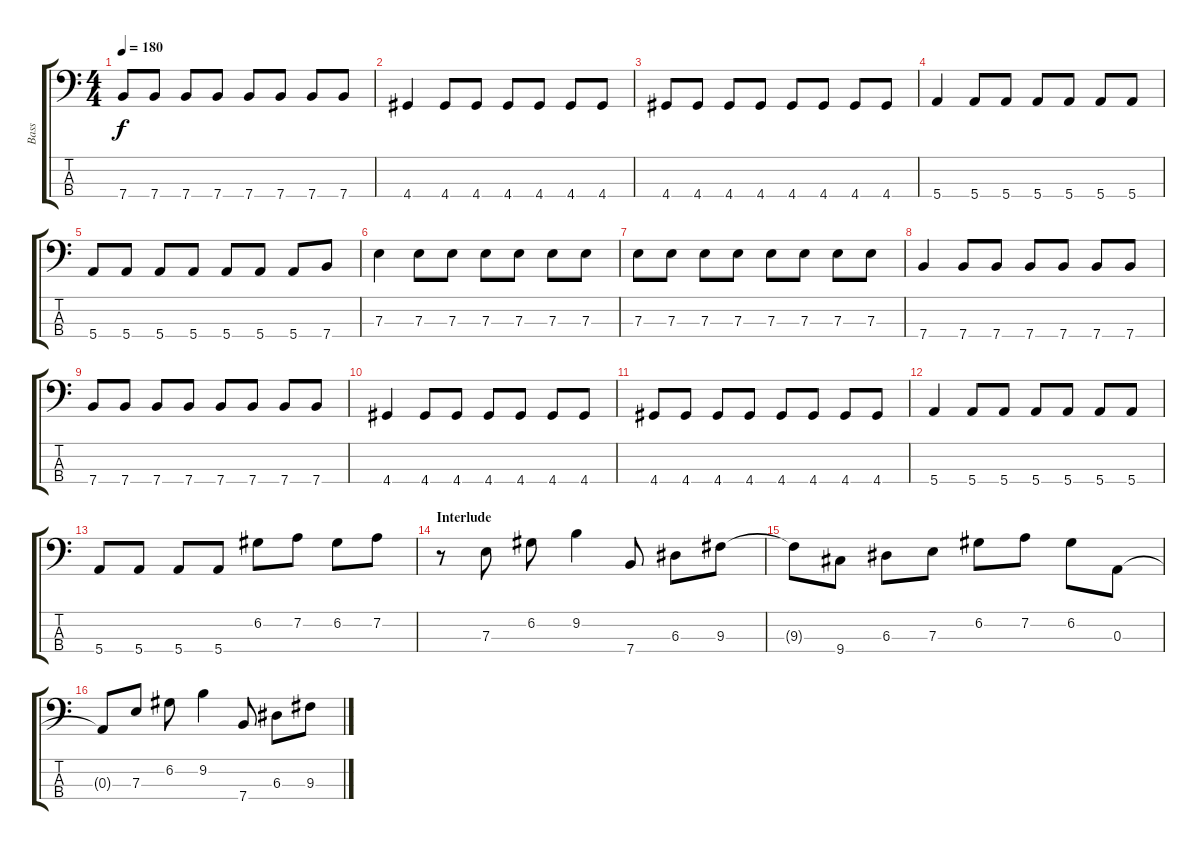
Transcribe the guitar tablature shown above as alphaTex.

\track ("Bass" "Bass") {instrument electricbassfinger}
\staff {score tabs}
\tuning (G2 D2 A1 E1) {hide}
\ts (4 4)
\tempo 180
\clef f4
\ks c
7.4.8{dy f} 7.4.8 7.4.8 7.4.8 7.4.8 7.4.8 7.4.8 7.4.8 |
4.4.4 4.4.8 4.4.8 4.4.8 4.4.8 4.4.8 4.4.8 |
4.4.8 4.4.8 4.4.8 4.4.8 4.4.8 4.4.8 4.4.8 4.4.8 |
5.4.4 5.4.8 5.4.8 5.4.8 5.4.8 5.4.8 5.4.8 |
5.4.8 5.4.8 5.4.8 5.4.8 5.4.8 5.4.8 5.4.8 7.4.8 |
7.3.4 7.3.8 7.3.8 7.3.8 7.3.8 7.3.8 7.3.8 |
7.3.8 7.3.8 7.3.8 7.3.8 7.3.8 7.3.8 7.3.8 7.3.8 |
7.4.4 7.4.8 7.4.8 7.4.8 7.4.8 7.4.8 7.4.8 |
7.4.8 7.4.8 7.4.8 7.4.8 7.4.8 7.4.8 7.4.8 7.4.8 |
4.4.4 4.4.8 4.4.8 4.4.8 4.4.8 4.4.8 4.4.8 |
4.4.8 4.4.8 4.4.8 4.4.8 4.4.8 4.4.8 4.4.8 4.4.8 |
5.4.4 5.4.8 5.4.8 5.4.8 5.4.8 5.4.8 5.4.8 |
5.4.8 5.4.8 5.4.8 5.4.8 6.2.8 7.2.8 6.2.8 7.2.8 |
\section ("" "Interlude")
r.8 7.3.8 6.2.8 9.2.4 7.4.8 6.3.8 9.3.8 |
9.3{t}.8 9.4.8 6.3.8 7.3.8 6.2.8 7.2.8 6.2.8 0.3.8 |
0.3{t}.8 7.3.8 6.2.8 9.2.4 7.4.8 6.3.8 9.3.8
